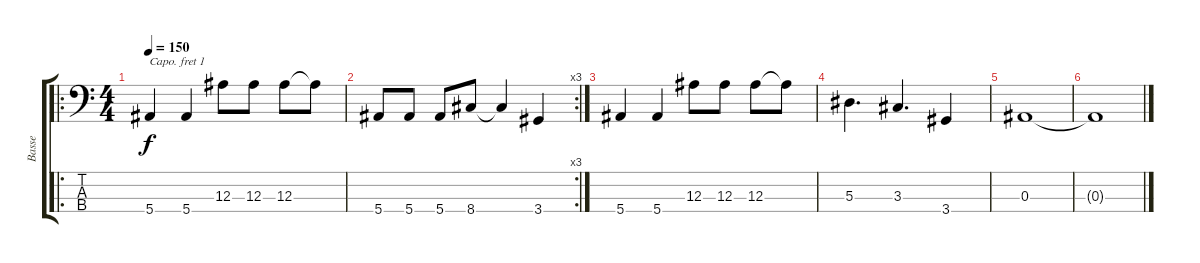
\track ("Basse" "Basse") {instrument electricbasspick}
\staff {score tabs}
\capo 1
\tuning (G2 D2 A1 E1) {hide}
\ro
\ts (4 4)
\tempo 150
\clef f4
\ks c
5.4.4{dy f} 5.4.4 12.3.8 12.3.8 12.3.8 12.3{t}.8 |
\rc 3
5.4.8 5.4.8 5.4.8 8.4.8 8.4{t}.4 3.4.4 |
5.4.4 5.4.4 12.3.8 12.3.8 12.3.8 12.3{t}.8 |
5.3.4{d} 3.3.4{d} 3.4.4 |
0.3.1 |
0.3{t}.1
